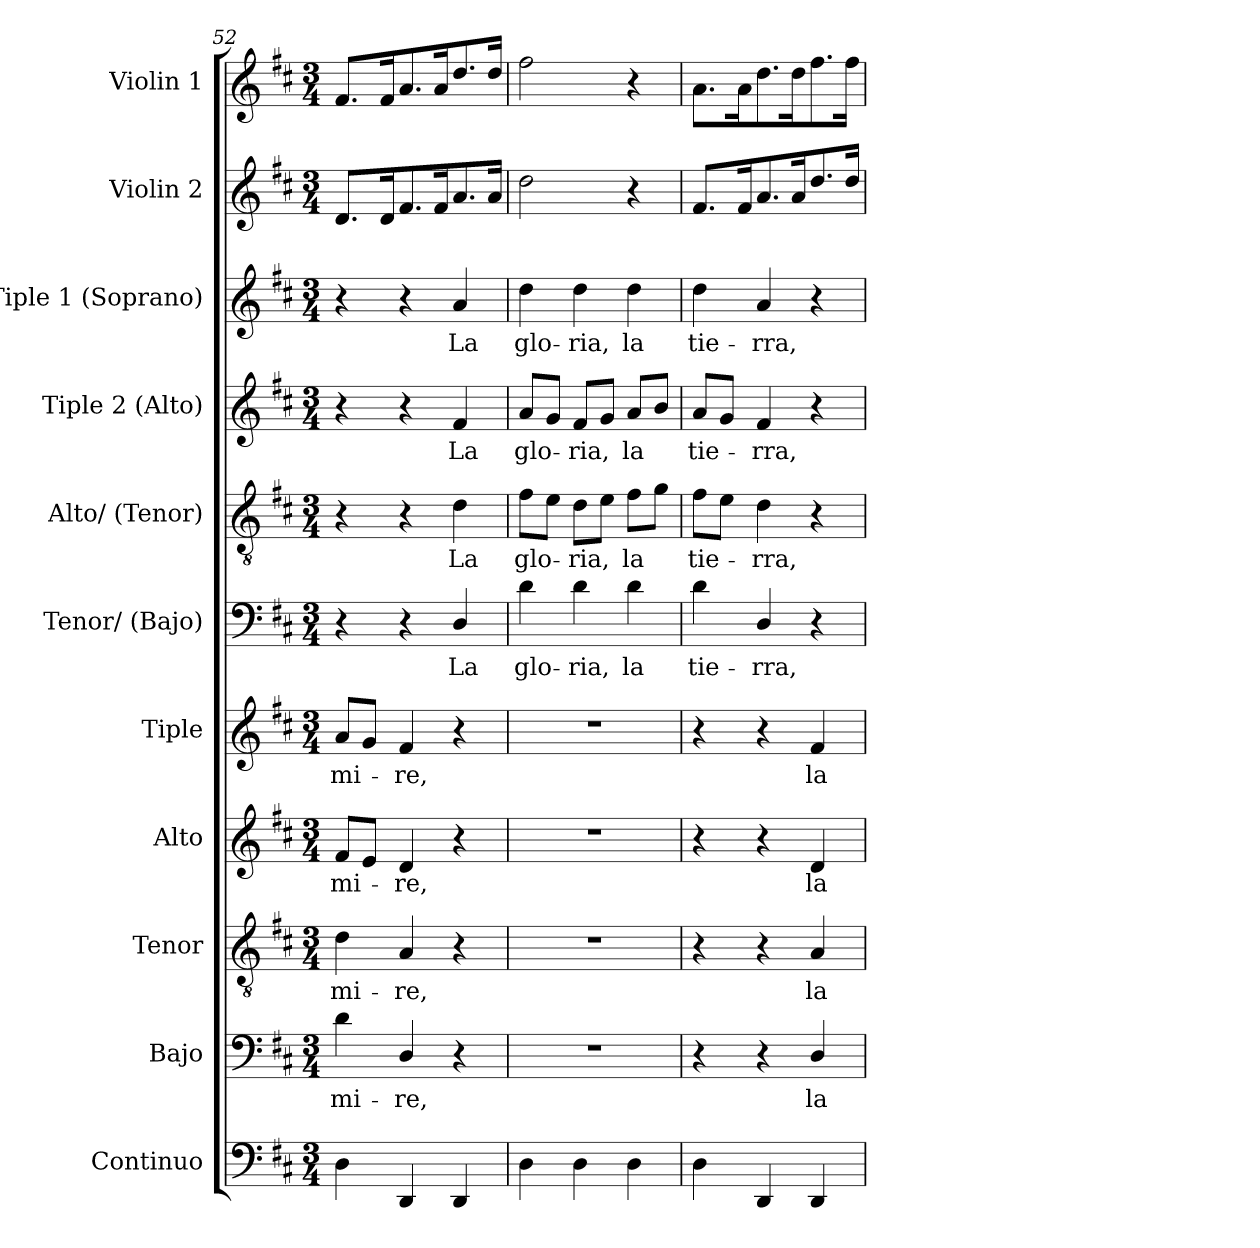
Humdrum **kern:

**kern	**kern	**text	**kern	**text	**kern	**text	**kern	**text	**kern	**text	**kern	**text	**kern	**text	**kern	**text	**kern	**kern
*part11	*part10	*part10	*part9	*part9	*part8	*part8	*part7	*part7	*part6	*part6	*part5	*part5	*part4	*part4	*part3	*part3	*part2	*part1
*staff11	*staff10	*staff10	*staff9	*staff9	*staff8	*staff8	*staff7	*staff7	*staff6	*staff6	*staff5	*staff5	*staff4	*staff4	*staff3	*staff3	*staff2	*staff1
*I"Continuo	*I"Bajo	*	*I"Tenor	*	*I"Alto	*	*I"Tiple	*	*I"Tenor/ (Bajo)	*	*I"Alto/ (Tenor)	*	*I"Tiple  2 (Alto)	*	*I"Tiple 1 (Soprano)	*	*I"Violin 2	*I"Violin 1
*	*I'B.	*	*I'T.	*	*I'A.	*	*	*	*I'B.	*	*I'T.	*	*I'A.	*	*I'S.	*	*I'Vln. 2	*I'Vln. 1
*clefF4	*clefF4	*	*clefGv2	*	*clefG2	*	*clefG2	*	*clefF4	*	*clefGv2	*	*clefG2	*	*clefG2	*	*clefG2	*clefG2
*	*	*	*ITrd7c12	*	*	*	*	*	*	*	*ITrd7c12	*	*	*	*	*	*	*
*k[f#c#]	*k[f#c#]	*	*k[f#c#]	*	*k[f#c#]	*	*k[f#c#]	*	*k[f#c#]	*	*k[f#c#]	*	*k[f#c#]	*	*k[f#c#]	*	*k[f#c#]	*k[f#c#]
*D:	*D:	*	*D:	*	*D:	*	*D:	*	*D:	*	*D:	*	*D:	*	*D:	*	*D:	*D:
*M3/4	*M3/4	*	*M3/4	*	*M3/4	*	*M3/4	*	*M3/4	*	*M3/4	*	*M3/4	*	*M3/4	*	*M3/4	*M3/4
=52	=52	=52	=52	=52	=52	=52	=52	=52	=52	=52	=52	=52	=52	=52	=52	=52	=52	=52
!	!	!LO:LY:b:color=#000000	!	!	!	!	!	!	!	!	!	!	!	!	!	!	!	!
!	!	!	!	!LO:LY:b:color=#000000	!	!	!	!	!	!	!	!	!	!	!	!	!	!
!	!	!	!	!	!	!LO:LY:b:color=#000000	!	!	!	!	!	!	!	!	!	!	!	!
!	!	!	!	!	!	!	!	!LO:LY:b:color=#000000	!	!	!	!	!	!	!	!	!	!
4Di\	4di\	-mi-	4Di\	-mi-	8f#i/L	-mi-	8ai/L	-mi-	4r	.	4r	.	4r	.	4r	.	8.di/L	8.f#i/L
.	.	.	.	.	8ei/J	.	8gi/J	.	.	.	.	.	.	.	.	.	.	.
.	.	.	.	.	.	.	.	.	.	.	.	.	.	.	.	.	16di/k	16f#i/k
!	!	!LO:LY:b:color=#000000	!	!	!	!	!	!	!	!	!	!	!	!	!	!	!	!
!	!	!	!	!LO:LY:b:color=#000000	!	!	!	!	!	!	!	!	!	!	!	!	!	!
!	!	!	!	!	!	!LO:LY:b:color=#000000	!	!	!	!	!	!	!	!	!	!	!	!
!	!	!	!	!	!	!	!	!LO:LY:b:color=#000000	!	!	!	!	!	!	!	!	!	!
4DDi/	4Di/	-re,	4AAi/	-re,	4di/	-re,	4f#i/	-re,	4r	.	4r	.	4r	.	4r	.	8.f#i/	8.ai/
.	.	.	.	.	.	.	.	.	.	.	.	.	.	.	.	.	16f#i/k	16ai/k
!	!	!	!	!	!	!	!	!	!	!LO:LY:b:color=#000000	!	!	!	!	!	!	!	!
!	!	!	!	!	!	!	!	!	!	!	!	!LO:LY:b:color=#000000	!	!	!	!	!	!
!	!	!	!	!	!	!	!	!	!	!	!	!	!	!LO:LY:b:color=#000000	!	!	!	!
!	!	!	!	!	!	!	!	!	!	!	!	!	!	!	!	!LO:LY:b:color=#000000	!	!
4DDi/	4r	.	4r	.	4r	.	4r	.	4Di/	La	4Di\	La	4f#i/	La	4ai/	La	8.ai/	8.ddi/
.	.	.	.	.	.	.	.	.	.	.	.	.	.	.	.	.	16ai/Jk	16ddi/Jk
=53	=53	=53	=53	=53	=53	=53	=53	=53	=53	=53	=53	=53	=53	=53	=53	=53	=53	=53
!	!LO:N:vis=1	!	!LO:N:vis=1	!	!LO:N:vis=1	!	!LO:N:vis=1	!	!	!	!	!	!	!	!	!	!	!
!	!	!	!	!	!	!	!	!	!	!LO:LY:b:color=#000000	!	!	!	!	!	!	!	!
!	!	!	!	!	!	!	!	!	!	!	!	!LO:LY:b:color=#000000	!	!	!	!	!	!
!	!	!	!	!	!	!	!	!	!	!	!	!	!	!LO:LY:b:color=#000000	!	!	!	!
!	!	!	!	!	!	!	!	!	!	!	!	!	!	!	!	!LO:LY:b:color=#000000	!	!
4Di\	2.r	.	2.r	.	2.r	.	2.r	.	4di\	glo-	8F#i\L	glo-	8ai/L	glo-	4ddi\	glo-	2ddi\	2ff#i\
.	.	.	.	.	.	.	.	.	.	.	8Ei\J	.	8gi/J	.	.	.	.	.
!	!	!	!	!	!	!	!	!	!	!LO:LY:b:color=#000000	!	!	!	!	!	!	!	!
!	!	!	!	!	!	!	!	!	!	!	!	!LO:LY:b:color=#000000	!	!	!	!	!	!
!	!	!	!	!	!	!	!	!	!	!	!	!	!	!LO:LY:b:color=#000000	!	!	!	!
!	!	!	!	!	!	!	!	!	!	!	!	!	!	!	!	!LO:LY:b:color=#000000	!	!
4Di\	.	.	.	.	.	.	.	.	4di\	-ria,	8Di\L	-ria,	8f#i/L	-ria,	4ddi\	-ria,	.	.
.	.	.	.	.	.	.	.	.	.	.	8Ei\J	.	8gi/J	.	.	.	.	.
!	!	!	!	!	!	!	!	!	!	!LO:LY:b:color=#000000	!	!	!	!	!	!	!	!
!	!	!	!	!	!	!	!	!	!	!	!	!LO:LY:b:color=#000000	!	!	!	!	!	!
!	!	!	!	!	!	!	!	!	!	!	!	!	!	!LO:LY:b:color=#000000	!	!	!	!
!	!	!	!	!	!	!	!	!	!	!	!	!	!	!	!	!LO:LY:b:color=#000000	!	!
4Di\	.	.	.	.	.	.	.	.	4di\	la	8F#i\L	la	8ai/L	la	4ddi\	la	4r	4r
.	.	.	.	.	.	.	.	.	.	.	8Gi\J	.	8bi/J	.	.	.	.	.
=54	=54	=54	=54	=54	=54	=54	=54	=54	=54	=54	=54	=54	=54	=54	=54	=54	=54	=54
!	!	!	!	!	!	!	!	!	!	!LO:LY:b:color=#000000	!	!	!	!	!	!	!	!
!	!	!	!	!	!	!	!	!	!	!	!	!LO:LY:b:color=#000000	!	!	!	!	!	!
!	!	!	!	!	!	!	!	!	!	!	!	!	!	!LO:LY:b:color=#000000	!	!	!	!
!	!	!	!	!	!	!	!	!	!	!	!	!	!	!	!	!LO:LY:b:color=#000000	!	!
4Di\	4r	.	4r	.	4r	.	4r	.	4di\	tie-	8F#i\L	tie-	8ai/L	tie-	4ddi\	tie-	8.f#i/L	8.ai\L
.	.	.	.	.	.	.	.	.	.	.	8Ei\J	.	8gi/J	.	.	.	.	.
.	.	.	.	.	.	.	.	.	.	.	.	.	.	.	.	.	16f#i/k	16ai\k
!	!	!	!	!	!	!	!	!	!	!LO:LY:b:color=#000000	!	!	!	!	!	!	!	!
!	!	!	!	!	!	!	!	!	!	!	!	!LO:LY:b:color=#000000	!	!	!	!	!	!
!	!	!	!	!	!	!	!	!	!	!	!	!	!	!LO:LY:b:color=#000000	!	!	!	!
!	!	!	!	!	!	!	!	!	!	!	!	!	!	!	!	!LO:LY:b:color=#000000	!	!
4DDi/	4r	.	4r	.	4r	.	4r	.	4Di/	-rra,	4Di\	-rra,	4f#i/	-rra,	4ai/	-rra,	8.ai/	8.ddi\
.	.	.	.	.	.	.	.	.	.	.	.	.	.	.	.	.	16ai/k	16ddi\k
!	!	!LO:LY:b:color=#000000	!	!	!	!	!	!	!	!	!	!	!	!	!	!	!	!
!	!	!	!	!LO:LY:b:color=#000000	!	!	!	!	!	!	!	!	!	!	!	!	!	!
!	!	!	!	!	!	!LO:LY:b:color=#000000	!	!	!	!	!	!	!	!	!	!	!	!
!	!	!	!	!	!	!	!	!LO:LY:b:color=#000000	!	!	!	!	!	!	!	!	!	!
4DDi/	4Di/	la	4AAi/	la	4di/	la	4f#i/	la	4r	.	4r	.	4r	.	4r	.	8.ddi/	8.ff#i\
.	.	.	.	.	.	.	.	.	.	.	.	.	.	.	.	.	16ddi/Jk	16ff#i\Jk
=	=	=	=	=	=	=	=	=	=	=	=	=	=	=	=	=	=	=
*-	*-	*-	*-	*-	*-	*-	*-	*-	*-	*-	*-	*-	*-	*-	*-	*-	*-	*-
